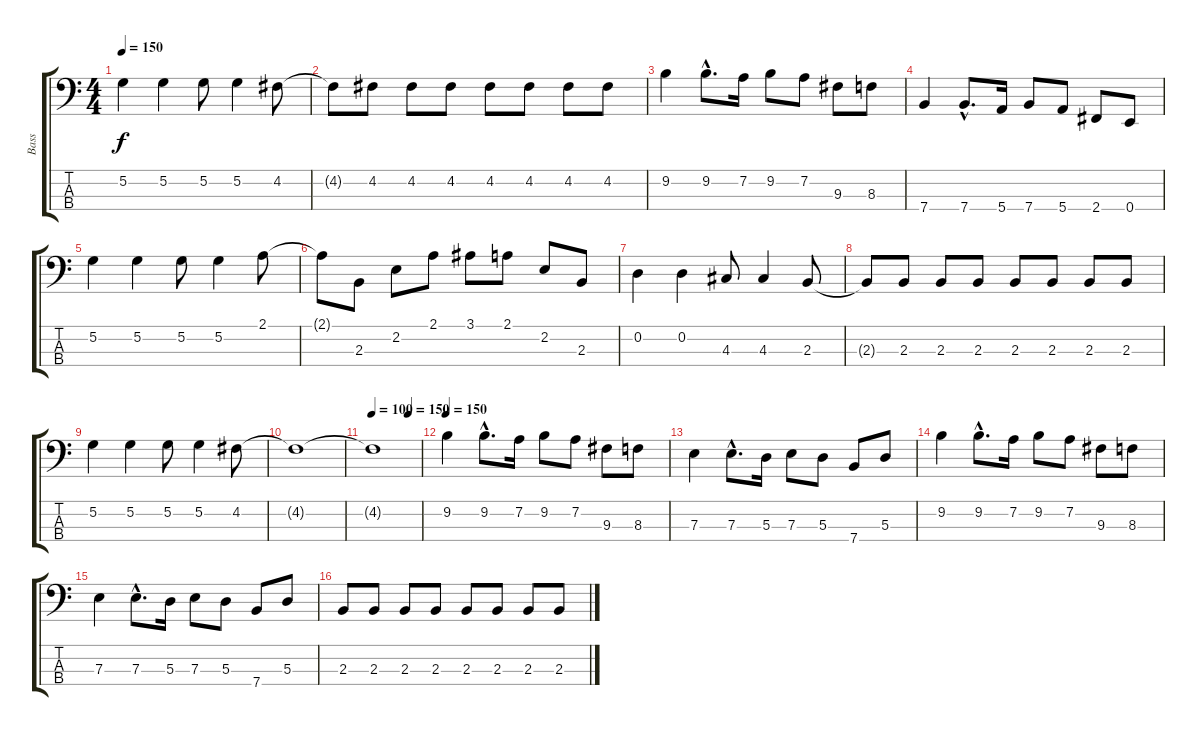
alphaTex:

\track ("Bass" "Bass") {instrument electricbasspick}
\staff {score tabs}
\tuning (G2 D2 A1 E1) {hide}
\ts (4 4)
\tempo 150
\clef f4
\ks c
5.2.4{dy f} 5.2.4 5.2.8 5.2.4 4.2.8 |
4.2{t}.8 4.2.8 4.2.8 4.2.8 4.2.8 4.2.8 4.2.8 4.2.8 |
9.2.4 9.2{hac}.8{d} 7.2.16 9.2.8 7.2.8 9.3.8 8.3.8 |
7.4.4 7.4{hac}.8{d} 5.4.16 7.4.8 5.4.8 2.4.8 0.4.8 |
5.2.4 5.2.4 5.2.8 5.2.4 2.1.8 |
2.1{t}.8 2.3.8 2.2.8 2.1.8 3.1.8 2.1.8 2.2.8 2.3.8 |
0.2.4 0.2.4 4.3.8 4.3.4 2.3.8 |
2.3{t}.8 2.3.8 2.3.8 2.3.8 2.3.8 2.3.8 2.3.8 2.3.8 |
5.2.4 5.2.4 5.2.8 5.2.4 4.2.8 |
4.2{t}.1 |
\tempo 100
\tempo (150 0.75)
4.2{t}.1 |
\tempo 150
9.2.4 9.2{hac}.8{d} 7.2.16 9.2.8 7.2.8 9.3.8 8.3.8 |
7.3.4 7.3{hac}.8{d} 5.3.16 7.3.8 5.3.8 7.4.8 5.3.8 |
9.2.4 9.2{hac}.8{d} 7.2.16 9.2.8 7.2.8 9.3.8 8.3.8 |
7.3.4 7.3{hac}.8{d} 5.3.16 7.3.8 5.3.8 7.4.8 5.3.8 |
2.3.8{volume 10} 2.3.8 2.3.8 2.3.8 2.3.8 2.3.8 2.3.8 2.3.8
